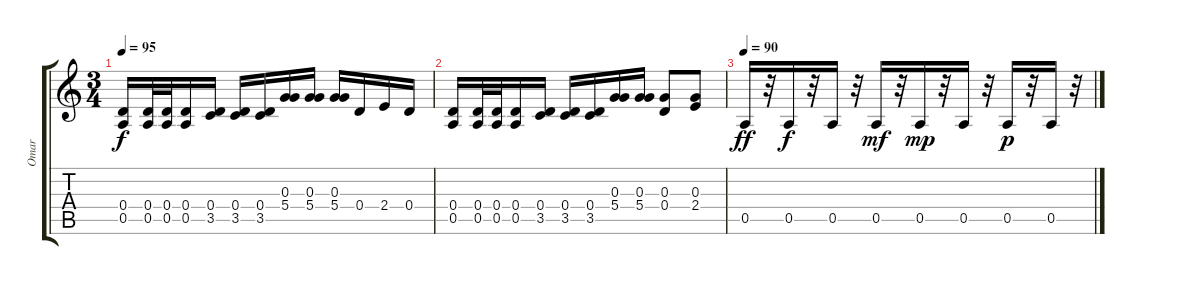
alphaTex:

\track ("Omar" "Omar") {instrument overdrivenguitar}
\staff {score tabs}
\tuning (E4 B3 G3 D3 A2 E2) {hide}
\ts (3 4)
\tempo 95
\clef g2
\ks c
(0.4 0.5).16{dy f instrument overdrivenguitar} (0.4 0.5).32 (0.4 0.5).32 (0.4 0.5).16 (0.4 3.5).16 (0.4 3.5).16 (0.4 3.5).16 (0.3 5.4).16 (0.3 5.4).16 (0.3 5.4).16 0.4.16 2.4.16 0.4.16 |
(0.4 0.5).16 (0.4 0.5).32 (0.4 0.5).32 (0.4 0.5).16 (0.4 3.5).16 (0.4 3.5).16 (0.4 3.5).16 (0.3 5.4).16 (0.3 5.4).16 (0.3 0.4).8 (0.3 2.4).8 |
\tempo 90
0.5.16{dy ff} r.32 0.5.16{dy f} r.32 0.5.16 r.32 0.5.16{dy mf} r.32 0.5.16{dy mp} r.32 0.5.16 r.32 0.5.16{dy p} r.32 0.5.16 r.32
